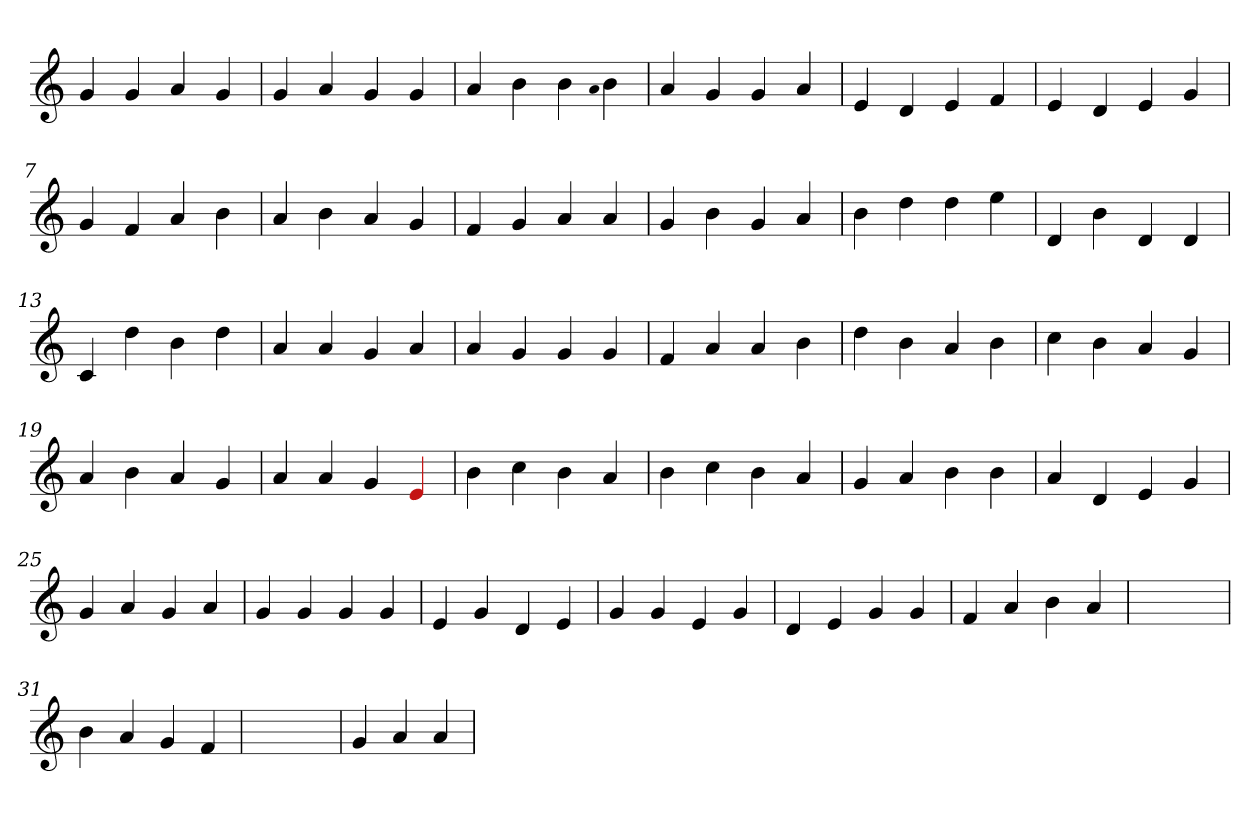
**kern
*part1
*staff1
*clefG2
=1
4g
4g
4a
4g
=2
4g
4a
4g
4g
=3
4a
4b
4b
qqa
4b
=4
4a
4g
4g
4a
=5
4e
4d
4e
4f
=6
4e
4d
4e
4g
=7
4g
4f
4a
4b
=8
4a
4b
4a
4g
=9
4f
4g
4a
4a
=10
4g
4b
4g
4a
=11
4b
4dd
4dd
4ee
=12
4d
4b
4d
4d
=13
4c
4dd
4b
4dd
=14
4a
4a
4g
4a
=15
4a
4g
4g
4g
=16
4f
4a
4a
4b
=17
4dd
4b
4a
4b
=18
4cc
4b
4a
4g
=19
4a
4b
4a
4g
=20
4a
4a
4g
4Re
=21
4b
4cc
4b
4a
=22
4b
4cc
4b
4a
=23
4g
4a
4b
4b
=24
4a
4d
4e
4g
=25
4g
4a
4g
4a
=26
4g
4g
4g
4g
=27
4e
4g
4d
4e
=28
4g
4g
4e
4g
=29
4d
4e
4g
4g
=30
4f
4a
4b
4a
=31
1ryy
=31
4b
4a
4g
4f
=32
1ryy
=32
4g
4a
4a
=
*-
